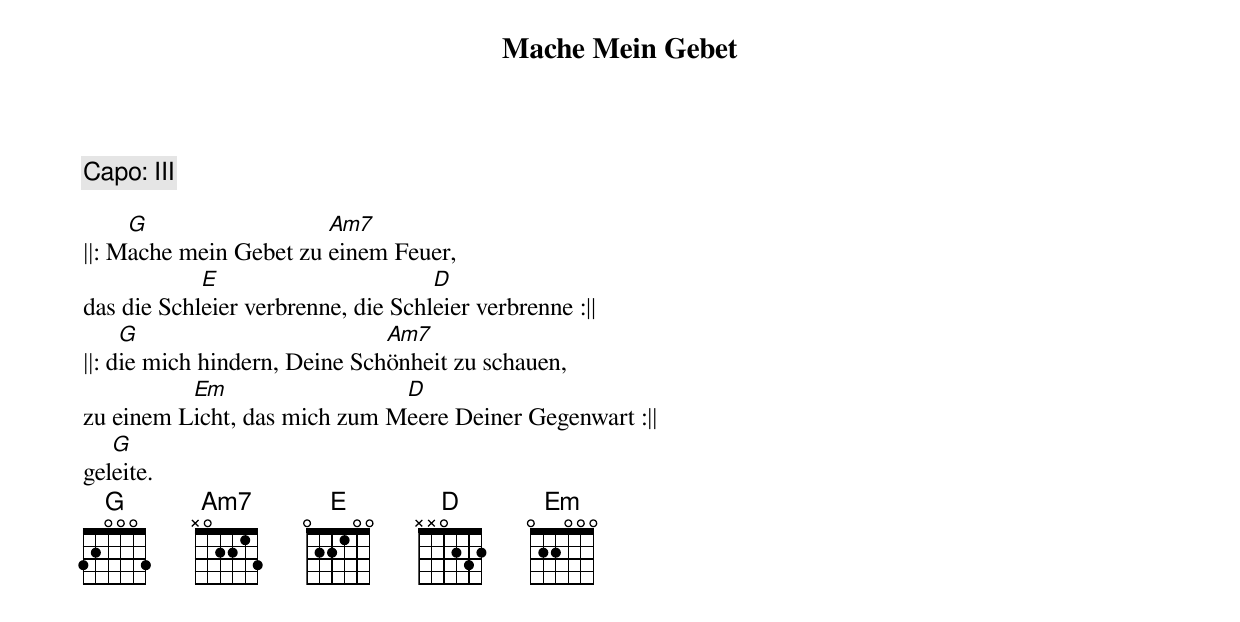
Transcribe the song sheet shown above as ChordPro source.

{title: Mache Mein Gebet}
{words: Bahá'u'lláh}
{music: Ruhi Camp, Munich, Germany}
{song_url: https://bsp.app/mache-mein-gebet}

{c: Capo: III}

||: M[G]ache mein Gebet zu [Am7]einem Feuer,
das die Schl[E]eier verbrenne, die Schl[D]eier verbrenne :||
||: d[G]ie mich hindern, Deine Sch[Am7]önheit zu schauen,
zu einem L[Em]icht, das mich zum M[D]eere Deiner Gegenwart :||
gel[G]eite.
